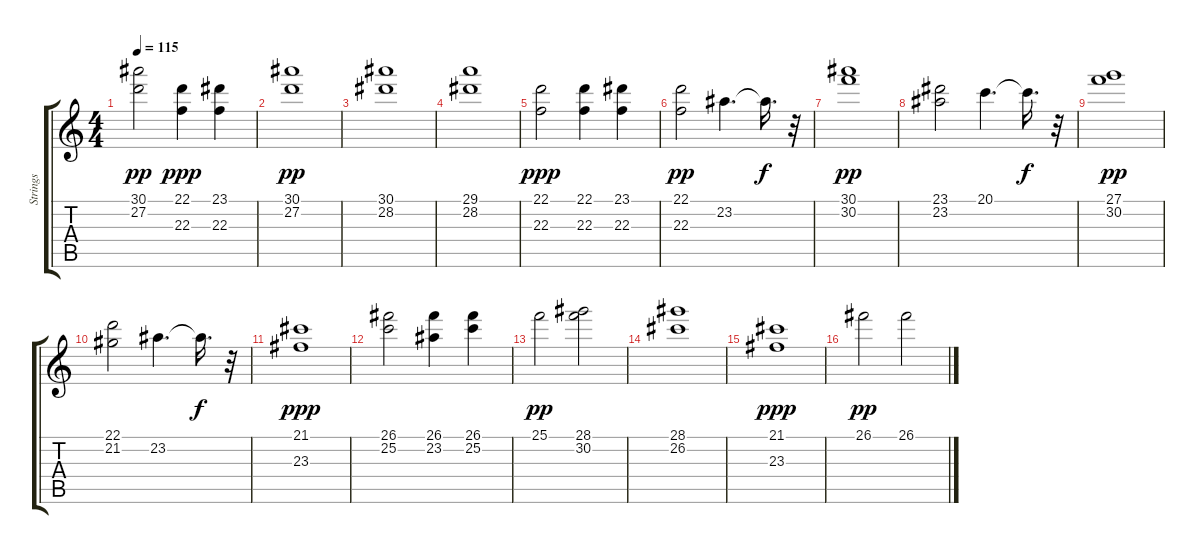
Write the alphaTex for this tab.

\track ("Strings" "Strings") {instrument stringensemble1}
\staff {score tabs}
\tuning (E4 B3 G3 D3 A2 E2) {hide}
\ts (4 4)
\tempo 115
\clef g2
\ks c
(30.1 27.2).2{dy pp} (22.1 22.3).4{dy ppp} (23.1 22.3).4 |
(30.1 27.2).1{dy pp} |
(30.1 28.2).1 |
(29.1 28.2).1 |
(22.1 22.3).2{dy ppp} (22.1 22.3).4 (23.1 22.3).4 |
(22.1 22.3).2{dy pp} 23.2.4{d} 23.2{t}.16{d dy f} r.32 |
(30.1 30.2).1{dy pp} |
(23.1 23.2).2 20.1.4{d} 20.1{t}.16{d dy f} r.32 |
(27.1 30.2).1{dy pp} |
(22.1 21.2).2 23.2.4{d} 23.2{t}.16{d dy f} r.32 |
(21.1 23.3).1{dy ppp} |
(26.1 25.2).2 (26.1 23.2).4 (26.1 25.2).4 |
25.1.2{dy pp} (28.1 30.2).2 |
(28.1 26.2).1 |
(21.1 23.3).1{dy ppp} |
26.1.2{dy pp} 26.1.2
